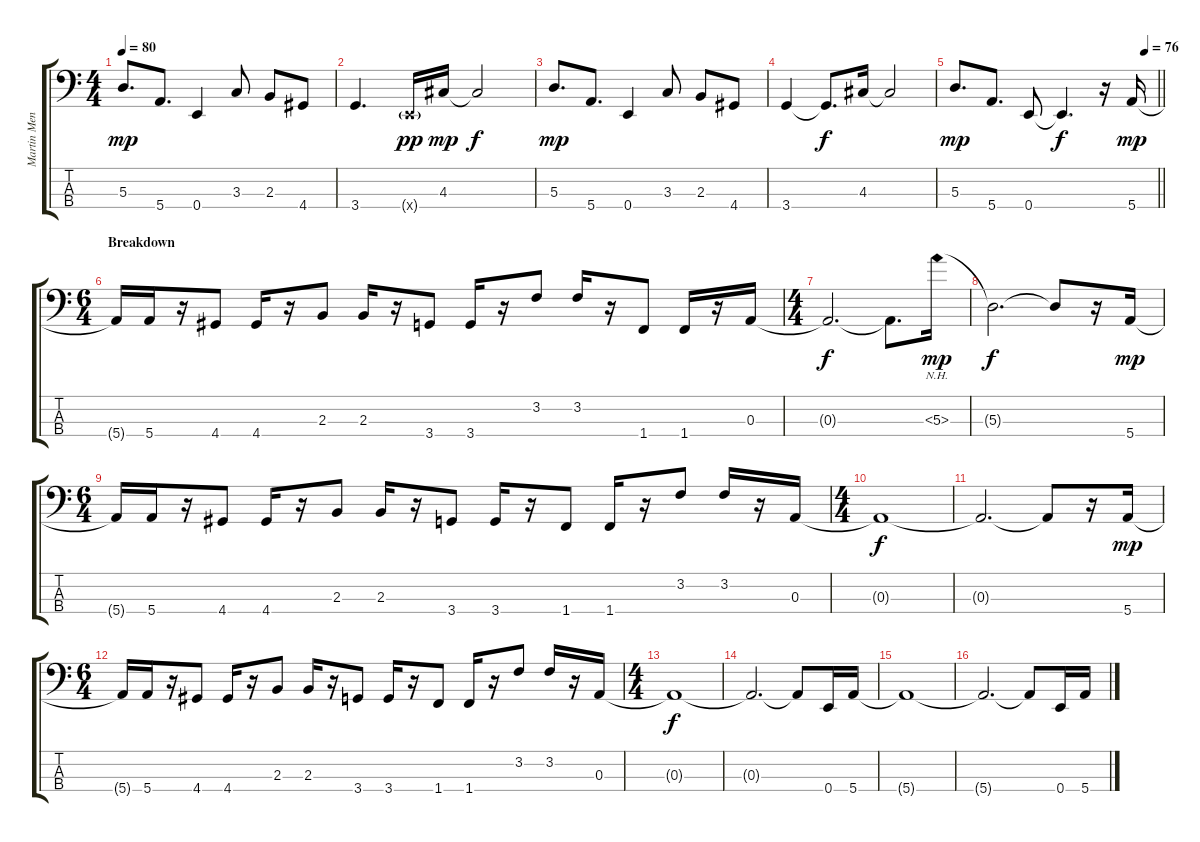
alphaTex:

\track ("Martin Mendez" "Martin Men") {instrument fretlessbass}
\staff {score tabs}
\tuning (G2 D2 A1 E1) {hide}
\ts (4 4)
\tempo 80
\clef f4
\ks c
5.3.8{d dy mp} 5.4.8{d} 0.4.4 3.3.8 2.3.8 4.4.8 |
3.4.4{d} 0.4{g x}.16{dy pp} 4.3.16{dy mp} 4.3{t}.2{dy f} |
5.3.8{d dy mp} 5.4.8{d} 0.4.4 3.3.8 2.3.8 4.4.8 |
3.4.4 3.4{t}.8{d dy f} 4.3.16 4.3{t}.2 |
\tempo (76 0.9375)
\barLineRight lightlight
5.3.8{d dy mp} 5.4.8{d} 0.4.8 0.4{t}.4{d dy f} r.16 5.4.16{dy mp} |
\ts (6 4)
\section ("" "Breakdown")
5.4{t}.16 5.4.16 r.16 4.4.8 4.4.16 r.16 2.3.8 2.3.16 r.16 3.4.8 3.4.16 r.16 3.2.8 3.2.16 r.16 1.4.8 1.4.16 r.16 0.3.16 |
\ts (4 4)
0.3{t}.2{d dy f} 0.3{t}.8{d} 5.3{nh}.16{dy mp} |
5.3{t}.2{d dy f} 5.3{t}.8 r.16 5.4.16{dy mp} |
\ts (6 4)
5.4{t}.16 5.4.16 r.16 4.4.8 4.4.16 r.16 2.3.8 2.3.16 r.16 3.4.8 3.4.16 r.16 1.4.8 1.4.16 r.16 3.2.8 3.2.16 r.16 0.3.16 |
\ts (4 4)
0.3{t}.1{dy f} |
0.3{t}.2{d} 0.3{t}.8 r.16 5.4.16{dy mp} |
\ts (6 4)
5.4{t}.16 5.4.16 r.16 4.4.8 4.4.16 r.16 2.3.8 2.3.16 r.16 3.4.8 3.4.16 r.16 1.4.8 1.4.16 r.16 3.2.8 3.2.16 r.16 0.3.16 |
\ts (4 4)
0.3{t}.1{dy f} |
0.3{t}.2{d} 0.3{t}.8 0.4.16{volume 13 instrument electricbassfinger} 5.4.16 |
5.4{t}.1 |
5.4{t}.2{d} 5.4{t}.8 0.4.16 5.4.16
